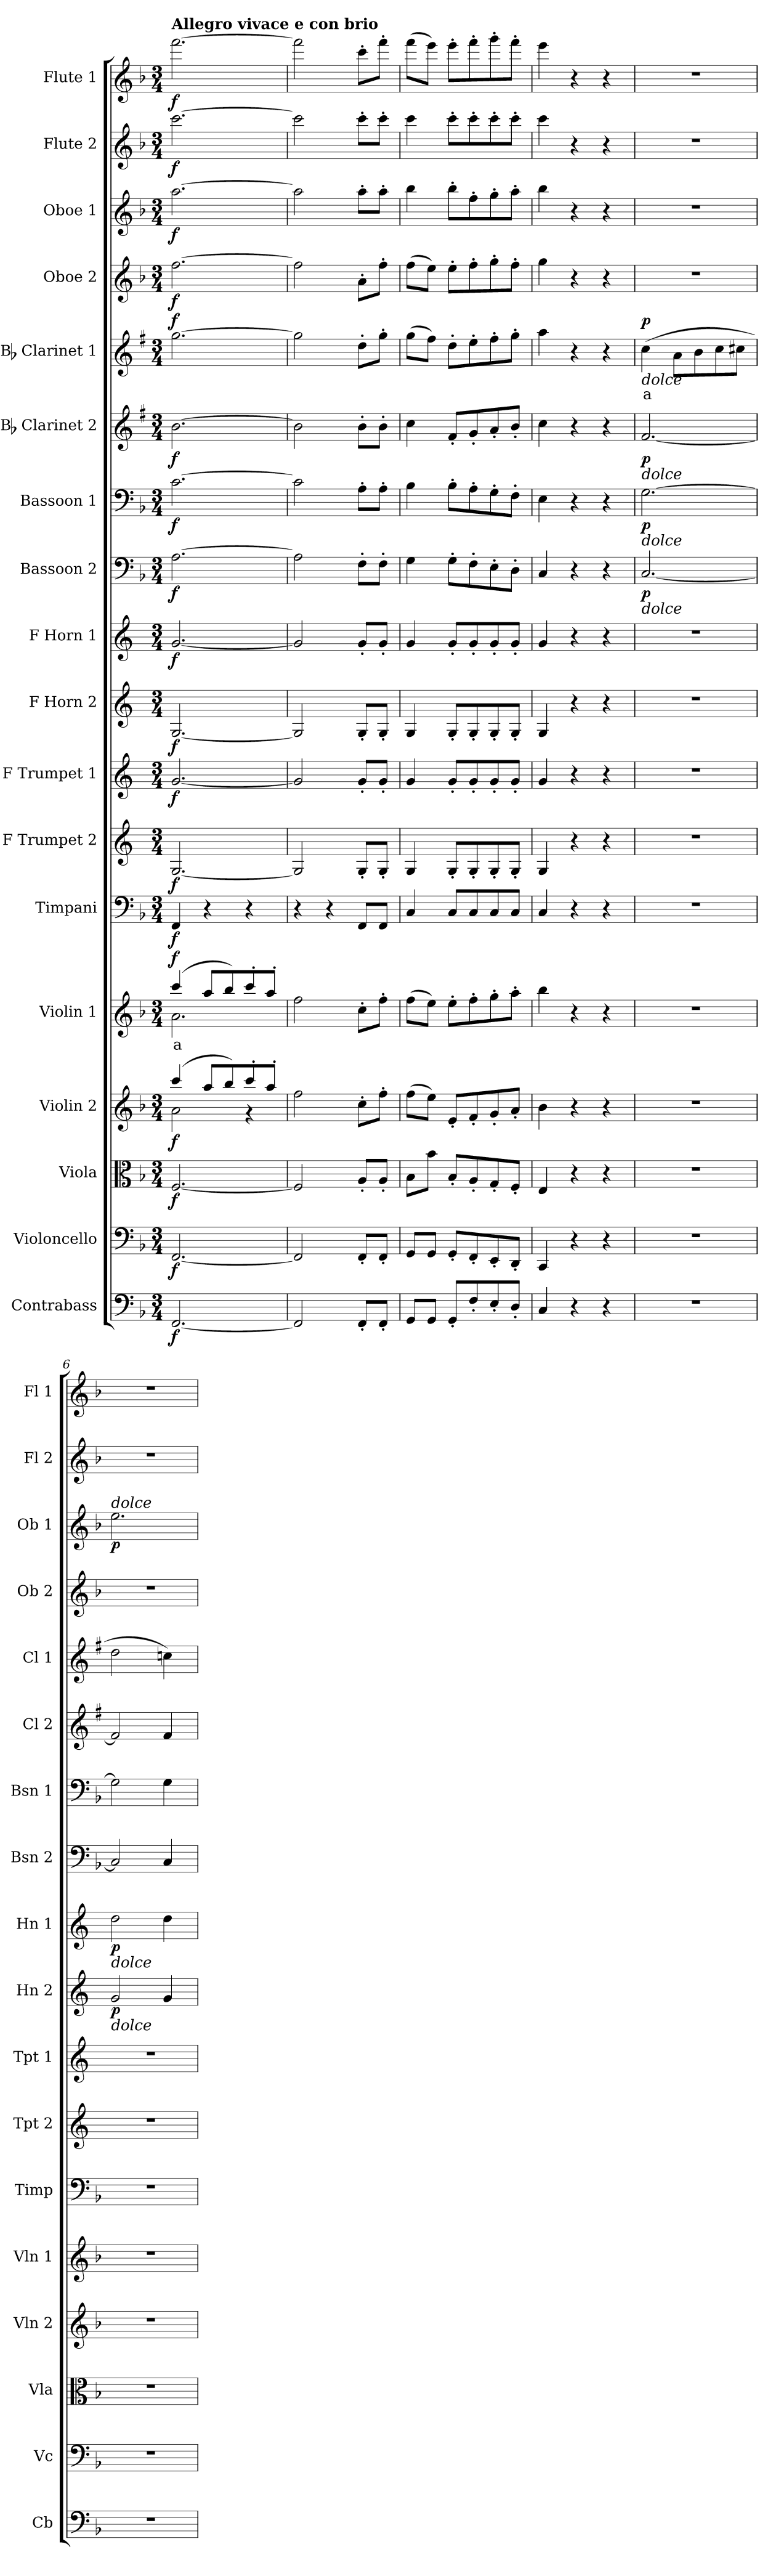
**kern	**dynam	**kern	**dynam	**kern	**dynam	**kern	**dynam	**kern	**text	**dynam	**kern	**dynam	**kern	**dynam	**kern	**dynam	**kern	**dynam	**kern	**dynam	**kern	**dynam	**kern	**dynam	**kern	**dynam	**kern	**text	**dynam	**kern	**dynam	**kern	**dynam	**kern	**dynam	**kern	**dynam
*part18	*part18	*part17	*part17	*part16	*part16	*part15	*part15	*part14	*part14	*part14	*part13	*part13	*part12	*part12	*part11	*part11	*part10	*part10	*part9	*part9	*part8	*part8	*part7	*part7	*part6	*part6	*part5	*part5	*part5	*part4	*part4	*part3	*part3	*part2	*part2	*part1	*part1
*staff18	*staff18	*staff17	*staff17	*staff16	*staff16	*staff15	*staff15	*staff14	*staff14	*staff14	*staff13	*staff13	*staff12	*staff12	*staff11	*staff11	*staff10	*staff10	*staff9	*staff9	*staff8	*staff8	*staff7	*staff7	*staff6	*staff6	*staff5	*staff5	*staff5	*staff4	*staff4	*staff3	*staff3	*staff2	*staff2	*staff1	*staff1
*I"Contrabass	*	*I"Violoncello	*	*I"Viola	*	*I"Violin 2	*	*I"Violin 1	*	*	*I"Timpani	*	*I"F Trumpet 2	*	*I"F Trumpet 1	*	*I"F Horn 2	*	*I"F Horn 1	*	*I"Bassoon 2	*	*I"Bassoon 1	*	*I"Bb Clarinet 2	*	*I"Bb Clarinet 1	*	*	*I"Oboe 2	*	*I"Oboe 1	*	*I"Flute 2	*	*I"Flute 1	*
*I'Cb	*	*I'Vc	*	*I'Vla	*	*I'Vln 2	*	*I'Vln 1	*	*	*I'Timp	*	*I'Tpt 2	*	*I'Tpt 1	*	*I'Hn 2	*	*I'Hn 1	*	*I'Bsn 2	*	*I'Bsn 1	*	*I'Cl 2	*	*I'Cl 1	*	*	*I'Ob 2	*	*I'Ob 1	*	*I'Fl 2	*	*I'Fl 1	*
*clefF4	*	*clefF4	*	*clefC3	*	*clefG2	*	*clefG2	*	*	*clefF4	*	*clefG2	*	*clefG2	*	*clefG2	*	*clefG2	*	*clefF4	*	*clefF4	*	*clefG2	*	*clefG2	*	*	*clefG2	*	*clefG2	*	*clefG2	*	*clefG2	*
*ITrd7c12	*	*	*	*	*	*	*	*	*	*	*	*	*ITrd-3c-5	*	*ITrd-3c-5	*	*ITrd4c7	*	*ITrd4c7	*	*	*	*	*	*ITrd1c2	*	*ITrd1c2	*	*	*	*	*	*	*	*	*	*
*k[b-]	*	*k[b-]	*	*k[b-]	*	*k[b-]	*	*k[b-]	*	*	*k[b-]	*	*k[b-]	*	*k[b-]	*	*k[b-]	*	*k[b-]	*	*k[b-]	*	*k[b-]	*	*k[b-]	*	*k[b-]	*	*	*k[b-]	*	*k[b-]	*	*k[b-]	*	*k[b-]	*
*M3/4	*	*M3/4	*	*M3/4	*	*M3/4	*	*M3/4	*	*	*M3/4	*	*M3/4	*	*M3/4	*	*M3/4	*	*M3/4	*	*M3/4	*	*M3/4	*	*M3/4	*	*M3/4	*	*	*M3/4	*	*M3/4	*	*M3/4	*	*M3/4	*
*MM207	*	*MM207	*	*MM207	*	*MM207	*	*MM207	*	*	*MM207	*	*MM207	*	*MM207	*	*MM207	*	*MM207	*	*MM207	*	*MM207	*	*MM207	*	*MM207	*	*	*MM207	*	*MM207	*	*MM207	*	*MM207	*
=1	=1	=1	=1	=1	=1	=1	=1	=1	=1	=1	=1	=1	=1	=1	=1	=1	=1	=1	=1	=1	=1	=1	=1	=1	=1	=1	=1	=1	=1	=1	=1	=1	=1	=1	=1	=1	=1
*	*	*	*	*	*	*^	*	*	*	*	*	*	*	*	*	*	*	*	*	*	*	*	*	*	*	*	*	*	*	*	*	*	*	*	*	*	*
!	!	!	!	!	!	!	!	!	!	!	!	!	!	!	!	!	!	!	!	!	!	!	!	!	!	!	!	!	!	!	!	!	!	!	!	!	!LO:TX:a:B:t=Allegro vivace e con brio	!
!	!LO:DY:b	!	!LO:DY:b	!	!LO:DY:b	!	!	!LO:DY:b	!	!LO:LY:b:color=#FF0000	!LO:DY:b	!	!LO:DY:b	!	!LO:DY:b	!	!LO:DY:b	!	!LO:DY:b	!	!LO:DY:b	!	!LO:DY:b	!	!LO:DY:b	!	!LO:DY:b	!	!	!LO:DY:b	!	!LO:DY:b	!	!LO:DY:b	!	!LO:DY:b	!	!LO:DY:b
*	*	*	*	*	*	*	*	*	*^	*	*	*	*	*	*	*	*	*	*	*	*	*	*	*	*	*	*	*	*	*	*	*	*	*	*	*	*	*
[2.FFF/	f	[2.FF/	f	[2.F/	f	(4ccc/	2a\	f	(4ccc/	2.a\	a	f	4FF/	f	[2.c/	f	[2.cc/	f	[2.C/	f	[2.c/	f	[2.A\	f	[2.c\	f	[2.a\	f	[2.ff\	.	f	[2.ff\	f	[2.aa\	f	[2.ccc\	f	[2.fff\	f
.	.	.	.	.	.	8aa/L	.	.	8aa/L	.	.	.	4r	.	.	.	.	.	.	.	.	.	.	.	.	.	.	.	.	.	.	.	.	.	.	.	.	.	.
.	.	.	.	.	.	8bb-/)	.	.	8bb-/)	.	.	.	.	.	.	.	.	.	.	.	.	.	.	.	.	.	.	.	.	.	.	.	.	.	.	.	.	.	.
.	.	.	.	.	.	8ccc'/	4r	.	8ccc'/	.	.	.	4r	.	.	.	.	.	.	.	.	.	.	.	.	.	.	.	.	.	.	.	.	.	.	.	.	.	.
.	.	.	.	.	.	8aa'/J	.	.	8aa'/J	.	.	.	.	.	.	.	.	.	.	.	.	.	.	.	.	.	.	.	.	.	.	.	.	.	.	.	.	.	.
*	*	*	*	*	*	*v	*v	*	*	*	*	*	*	*	*	*	*	*	*	*	*	*	*	*	*	*	*	*	*	*	*	*	*	*	*	*	*	*	*
*	*	*	*	*	*	*	*	*v	*v	*	*	*	*	*	*	*	*	*	*	*	*	*	*	*	*	*	*	*	*	*	*	*	*	*	*	*	*	*
=2	=2	=2	=2	=2	=2	=2	=2	=2	=2	=2	=2	=2	=2	=2	=2	=2	=2	=2	=2	=2	=2	=2	=2	=2	=2	=2	=2	=2	=2	=2	=2	=2	=2	=2	=2	=2	=2
2FFF/]	.	2FF/]	.	2F/]	.	2ff\	.	2ff\	.	.	4r	.	2c/]	.	2cc/]	.	2C/]	.	2c/]	.	2A\]	.	2c\]	.	2a\]	.	2ff\]	.	.	2ff\]	.	2aa\]	.	2ccc\]	.	2fff\]	.
.	.	.	.	.	.	.	.	.	.	.	4r	.	.	.	.	.	.	.	.	.	.	.	.	.	.	.	.	.	.	.	.	.	.	.	.	.	.
8FFF'/L	.	8FF'/L	.	8A'/L	.	8cc'\L	.	8cc'\L	.	.	8FF/L	.	8c'/L	.	8cc'/L	.	8C'/L	.	8c'/L	.	8F'\L	.	8A'\L	.	8a'\L	.	8cc'\L	.	.	8a'\L	.	8aa'\L	.	8ccc'\L	.	8ccc'\L	.
8FFF'/J	.	8FF'/J	.	8A'/J	.	8ff'\J	.	8ff'\J	.	.	8FF/J	.	8c'/J	.	8cc'/J	.	8C'/J	.	8c'/J	.	8F'\J	.	8A'\J	.	8a'\J	.	8ff'\J	.	.	8ff'\J	.	8aa'\J	.	8ccc'\J	.	8fff'\J	.
=3	=3	=3	=3	=3	=3	=3	=3	=3	=3	=3	=3	=3	=3	=3	=3	=3	=3	=3	=3	=3	=3	=3	=3	=3	=3	=3	=3	=3	=3	=3	=3	=3	=3	=3	=3	=3	=3
8GGG/L	.	8GG/L	.	8B-\L	.	(8ff\L	.	(8ff\L	.	.	4C/	.	4c/	.	4cc/	.	4C/	.	4c/	.	4G\	.	4B-\	.	4b-\	.	(8ff\L	.	.	(8ff\L	.	4bb-\	.	4ccc\	.	(8fff\L	.
8GGG/J	.	8GG/J	.	8b-\J	.	8ee\J)	.	8ee\J)	.	.	.	.	.	.	.	.	.	.	.	.	.	.	.	.	.	.	8ee\J)	.	.	8ee\J)	.	.	.	.	.	8eee\J)	.
8GGG'/L	.	8GG'/L	.	8B-'/L	.	8e'/L	.	8ee'\L	.	.	8C/L	.	8c'/L	.	8cc'/L	.	8C'/L	.	8c'/L	.	8G'\L	.	8B-'\L	.	8e'/L	.	8cc'\L	.	.	8ee'\L	.	8bb-'\L	.	8ccc'\L	.	8eee'\L	.
8FF'/	.	8FF'/	.	8A'/	.	8f'/	.	8ff'\	.	.	8C/	.	8c'/	.	8cc'/	.	8C'/	.	8c'/	.	8F'\	.	8A'\	.	8f'/	.	8dd'\	.	.	8ff'\	.	8ff'\	.	8ccc'\	.	8fff'\	.
8EE'/	.	8EE'/	.	8G'/	.	8g'/	.	8gg'\	.	.	8C/	.	8c'/	.	8cc'/	.	8C'/	.	8c'/	.	8E'\	.	8G'\	.	8g'/	.	8ee'\	.	.	8gg'\	.	8gg'\	.	8ccc'\	.	8ggg'\	.
8DD'/J	.	8DD'/J	.	8F'/J	.	8a'/J	.	8aa'\J	.	.	8C/J	.	8c'/J	.	8cc'/J	.	8C'/J	.	8c'/J	.	8D'\J	.	8F'\J	.	8a'/J	.	8ff'\J	.	.	8ff'\J	.	8aa'\J	.	8ccc'\J	.	8fff'\J	.
=4	=4	=4	=4	=4	=4	=4	=4	=4	=4	=4	=4	=4	=4	=4	=4	=4	=4	=4	=4	=4	=4	=4	=4	=4	=4	=4	=4	=4	=4	=4	=4	=4	=4	=4	=4	=4	=4
4CC/	.	4CC/	.	4E/	.	4b-\	.	4bb-\	.	.	4C/	.	4c/	.	4cc/	.	4C/	.	4c/	.	4C/	.	4E\	.	4b-\	.	4gg\	.	.	4gg\	.	4bb-\	.	4ccc\	.	4eee\	.
4r	.	4r	.	4r	.	4r	.	4r	.	.	4r	.	4r	.	4r	.	4r	.	4r	.	4r	.	4r	.	4r	.	4r	.	.	4r	.	4r	.	4r	.	4r	.
4r	.	4r	.	4r	.	4r	.	4r	.	.	4r	.	4r	.	4r	.	4r	.	4r	.	4r	.	4r	.	4r	.	4r	.	.	4r	.	4r	.	4r	.	4r	.
=5	=5	=5	=5	=5	=5	=5	=5	=5	=5	=5	=5	=5	=5	=5	=5	=5	=5	=5	=5	=5	=5	=5	=5	=5	=5	=5	=5	=5	=5	=5	=5	=5	=5	=5	=5	=5	=5
!	!	!	!	!	!	!	!	!	!	!	!	!	!	!	!	!	!	!	!	!	!	!	!	!	!	!	!LO:TX:b:i:t=dolce	!	!	!	!	!	!	!	!	!	!
!	!	!	!	!	!	!	!	!	!	!	!	!	!	!	!	!	!	!	!	!	!	!	!	!	!LO:TX:b:i:t=dolce	!	!	!	!	!	!	!	!	!	!	!	!
!	!	!	!	!	!	!	!	!	!	!	!	!	!	!	!	!	!	!	!	!	!	!	!LO:TX:b:i:t=dolce	!	!	!	!	!	!	!	!	!	!	!	!	!	!
!	!	!	!	!	!	!	!	!	!	!	!	!	!	!	!	!	!	!	!	!	!LO:TX:b:i:t=dolce	!	!	!	!	!	!	!	!	!	!	!	!	!	!	!	!
!	!	!	!	!	!	!	!	!	!	!	!	!	!	!	!	!	!	!	!	!	!	!LO:DY:b	!	!LO:DY:b	!	!LO:DY:b	!	!LO:LY:b:color=#FF0000	!LO:DY:b	!	!	!	!	!	!	!	!
2.r	.	2.r	.	2.r	.	2.r	.	2.r	.	.	2.r	.	2.r	.	2.r	.	2.r	.	2.r	.	[2.C/	p	[2.G\	p	[2.e/	p	(4b-\	a	p	2.r	.	2.r	.	2.r	.	2.r	.
.	.	.	.	.	.	.	.	.	.	.	.	.	.	.	.	.	.	.	.	.	.	.	.	.	.	.	8g\L	.	.	.	.	.	.	.	.	.	.
.	.	.	.	.	.	.	.	.	.	.	.	.	.	.	.	.	.	.	.	.	.	.	.	.	.	.	8a\	.	.	.	.	.	.	.	.	.	.
.	.	.	.	.	.	.	.	.	.	.	.	.	.	.	.	.	.	.	.	.	.	.	.	.	.	.	8b-\	.	.	.	.	.	.	.	.	.	.
.	.	.	.	.	.	.	.	.	.	.	.	.	.	.	.	.	.	.	.	.	.	.	.	.	.	.	8bn\J	.	.	.	.	.	.	.	.	.	.
=6	=6	=6	=6	=6	=6	=6	=6	=6	=6	=6	=6	=6	=6	=6	=6	=6	=6	=6	=6	=6	=6	=6	=6	=6	=6	=6	=6	=6	=6	=6	=6	=6	=6	=6	=6	=6	=6
!	!	!	!	!	!	!	!	!	!	!	!	!	!	!	!	!	!	!	!	!	!	!	!	!	!	!	!	!	!	!	!	!LO:TX:i:t=dolce	!	!	!	!	!
!	!	!	!	!	!	!	!	!	!	!	!	!	!	!	!	!	!	!	!LO:TX:b:i:t=dolce	!	!	!	!	!	!	!	!	!	!	!	!	!	!	!	!	!	!
!	!	!	!	!	!	!	!	!	!	!	!	!	!	!	!	!	!LO:TX:b:i:t=dolce	!	!	!	!	!	!	!	!	!	!	!	!	!	!	!	!	!	!	!	!
!	!	!	!	!	!	!	!	!	!	!	!	!	!	!	!	!	!	!LO:DY:b	!	!LO:DY:b	!	!	!	!	!	!	!	!	!	!	!	!	!LO:DY:b	!	!	!	!
2.r	.	2.r	.	2.r	.	2.r	.	2.r	.	.	2.r	.	2.r	.	2.r	.	2c/	p	2g\	p	2C/]	.	2G\]	.	2e/]	.	2cc\	.	.	2.r	.	2.ee\	p	2.r	.	2.r	.
.	.	.	.	.	.	.	.	.	.	.	.	.	.	.	.	.	4c/	.	4g\	.	4C/	.	4G\	.	4e/	.	4b-X\)	.	.	.	.	.	.	.	.	.	.
=	=	=	=	=	=	=	=	=	=	=	=	=	=	=	=	=	=	=	=	=	=	=	=	=	=	=	=	=	=	=	=	=	=	=	=	=	=
*-	*-	*-	*-	*-	*-	*-	*-	*-	*-	*-	*-	*-	*-	*-	*-	*-	*-	*-	*-	*-	*-	*-	*-	*-	*-	*-	*-	*-	*-	*-	*-	*-	*-	*-	*-	*-	*-
